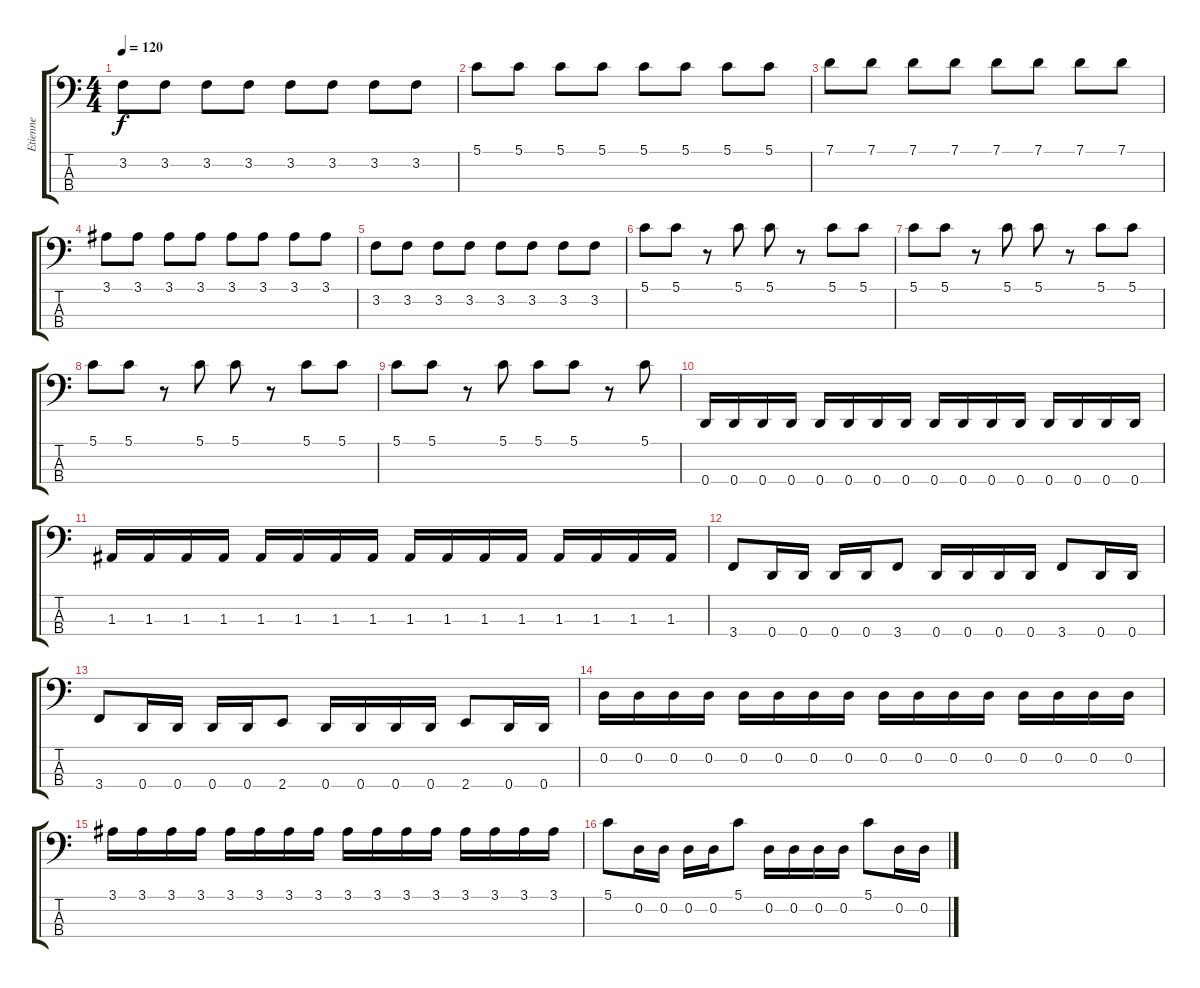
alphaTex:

\track ("Etienne" "Etienne") {instrument slapbass1}
\staff {score tabs}
\tuning (G2 D2 A1 D1) {hide}
\ts (4 4)
\tempo 120
\clef f4
\ks c
3.2.8{dy f} 3.2.8 3.2.8 3.2.8 3.2.8 3.2.8 3.2.8 3.2.8 |
5.1.8 5.1.8 5.1.8 5.1.8 5.1.8 5.1.8 5.1.8 5.1.8 |
7.1.8 7.1.8 7.1.8 7.1.8 7.1.8 7.1.8 7.1.8 7.1.8 |
3.1.8 3.1.8 3.1.8 3.1.8 3.1.8 3.1.8 3.1.8 3.1.8 |
3.2.8 3.2.8 3.2.8 3.2.8 3.2.8 3.2.8 3.2.8 3.2.8 |
5.1.8 5.1.8 r.8 5.1.8 5.1.8 r.8 5.1.8 5.1.8 |
5.1.8 5.1.8 r.8 5.1.8 5.1.8 r.8 5.1.8 5.1.8 |
5.1.8 5.1.8 r.8 5.1.8 5.1.8 r.8 5.1.8 5.1.8 |
5.1.8 5.1.8 r.8 5.1.8 5.1.8 5.1.8 r.8 5.1.8 |
0.4.16 0.4.16 0.4.16 0.4.16 0.4.16 0.4.16 0.4.16 0.4.16 0.4.16 0.4.16 0.4.16 0.4.16 0.4.16 0.4.16 0.4.16 0.4.16 |
1.3.16 1.3.16 1.3.16 1.3.16 1.3.16 1.3.16 1.3.16 1.3.16 1.3.16 1.3.16 1.3.16 1.3.16 1.3.16 1.3.16 1.3.16 1.3.16 |
3.4.8 0.4.16 0.4.16 0.4.16 0.4.16 3.4.8 0.4.16 0.4.16 0.4.16 0.4.16 3.4.8 0.4.16 0.4.16 |
3.4.8 0.4.16 0.4.16 0.4.16 0.4.16 2.4.8 0.4.16 0.4.16 0.4.16 0.4.16 2.4.8 0.4.16 0.4.16 |
0.2.16 0.2.16 0.2.16 0.2.16 0.2.16 0.2.16 0.2.16 0.2.16 0.2.16 0.2.16 0.2.16 0.2.16 0.2.16 0.2.16 0.2.16 0.2.16 |
3.1.16 3.1.16 3.1.16 3.1.16 3.1.16 3.1.16 3.1.16 3.1.16 3.1.16 3.1.16 3.1.16 3.1.16 3.1.16 3.1.16 3.1.16 3.1.16 |
5.1.8 0.2.16 0.2.16 0.2.16 0.2.16 5.1.8 0.2.16 0.2.16 0.2.16 0.2.16 5.1.8 0.2.16 0.2.16
